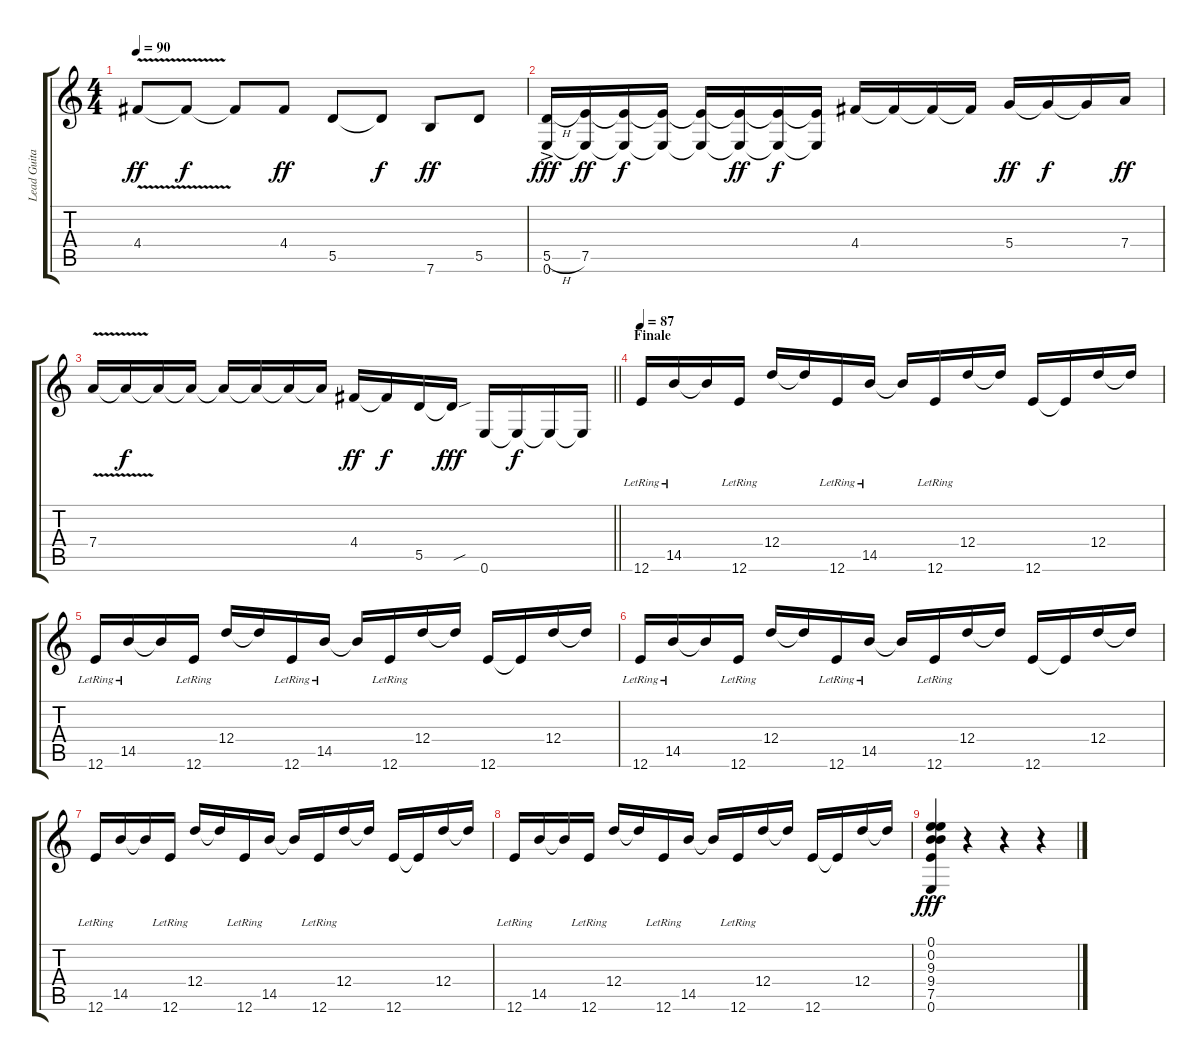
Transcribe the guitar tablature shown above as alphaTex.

\track ("Lead Guitar" "Lead Guita") {instrument distortionguitar}
\staff {score tabs}
\tuning (E4 B3 G3 D3 A2 E2) {hide}
\ts (4 4)
\tempo 90
\clef g2
\ks c
4.4{v}.8{dy ff} 4.4{t}.8{dy f} 4.4{t}.8 4.4.8{dy ff} 5.5.8 5.5{t}.8{dy f} 7.6.8{dy ff} 5.5.8 |
(5.5{h} 0.6{ac}).16{dy fff} (7.5 0.6{t}).16{dy ff} (7.5{t} 0.6{t}).16{dy f} (7.5{t} 0.6{t}).16 (7.5{t} 0.6{t}).16 (7.5{t} 0.6{t}).16{dy ff} (7.5{t} 0.6{t}).16{dy f} (7.5{t} 0.6{t}).16 4.4.16 4.4{t}.16 4.4{t}.16 4.4{t}.16 5.4.16{dy ff} 5.4{t}.16{dy f} 5.4{t}.16 7.4.16{dy ff} |
\barLineRight lightlight
7.4{v}.16 7.4{t}.16{dy f} 7.4{t}.16 7.4{t}.16 7.4{t}.16 7.4{t}.16 7.4{t}.16 7.4{t}.16 4.4.16{dy ff} 4.4{t}.16{dy f} 5.5.16 5.5{sou t}.16{dy fff} 0.6.16 0.6{t}.16{dy f} 0.6{t}.16 0.6{t}.16 |
\section ("" "Finale")
\tempo 87
12.6{lr}.16 14.5{lr}.16 14.5{t}.16 12.6{lr}.16 12.4.16 12.4{t}.16 12.6{lr}.16 14.5{lr}.16 14.5{t}.16 12.6{lr}.16 12.4.16 12.4{t}.16 12.6.16 12.6{t}.16 12.4.16 12.4{t}.16 |
12.6{lr}.16 14.5{lr}.16 14.5{t}.16 12.6{lr}.16 12.4.16 12.4{t}.16 12.6{lr}.16 14.5{lr}.16 14.5{t}.16 12.6{lr}.16 12.4.16 12.4{t}.16 12.6.16 12.6{t}.16 12.4.16 12.4{t}.16 |
12.6{lr}.16 14.5{lr}.16 14.5{t}.16 12.6{lr}.16 12.4.16 12.4{t}.16 12.6{lr}.16 14.5{lr}.16 14.5{t}.16 12.6{lr}.16 12.4.16 12.4{t}.16 12.6.16 12.6{t}.16 12.4.16 12.4{t}.16 |
12.6{lr}.16 14.5{lr}.16 14.5{t}.16 12.6{lr}.16 12.4.16 12.4{t}.16 12.6{lr}.16 14.5{lr}.16 14.5{t}.16 12.6{lr}.16 12.4.16 12.4{t}.16 12.6.16 12.6{t}.16 12.4.16 12.4{t}.16 |
12.6{lr}.16 14.5{lr}.16 14.5{t}.16 12.6{lr}.16 12.4.16 12.4{t}.16 12.6{lr}.16 14.5{lr}.16 14.5{t}.16 12.6{lr}.16 12.4.16 12.4{t}.16 12.6.16 12.6{t}.16 12.4.16 12.4{t}.16 |
(0.1 0.2 9.3 9.4 7.5 0.6).4{dy fff} r.4 r.4 r.4
